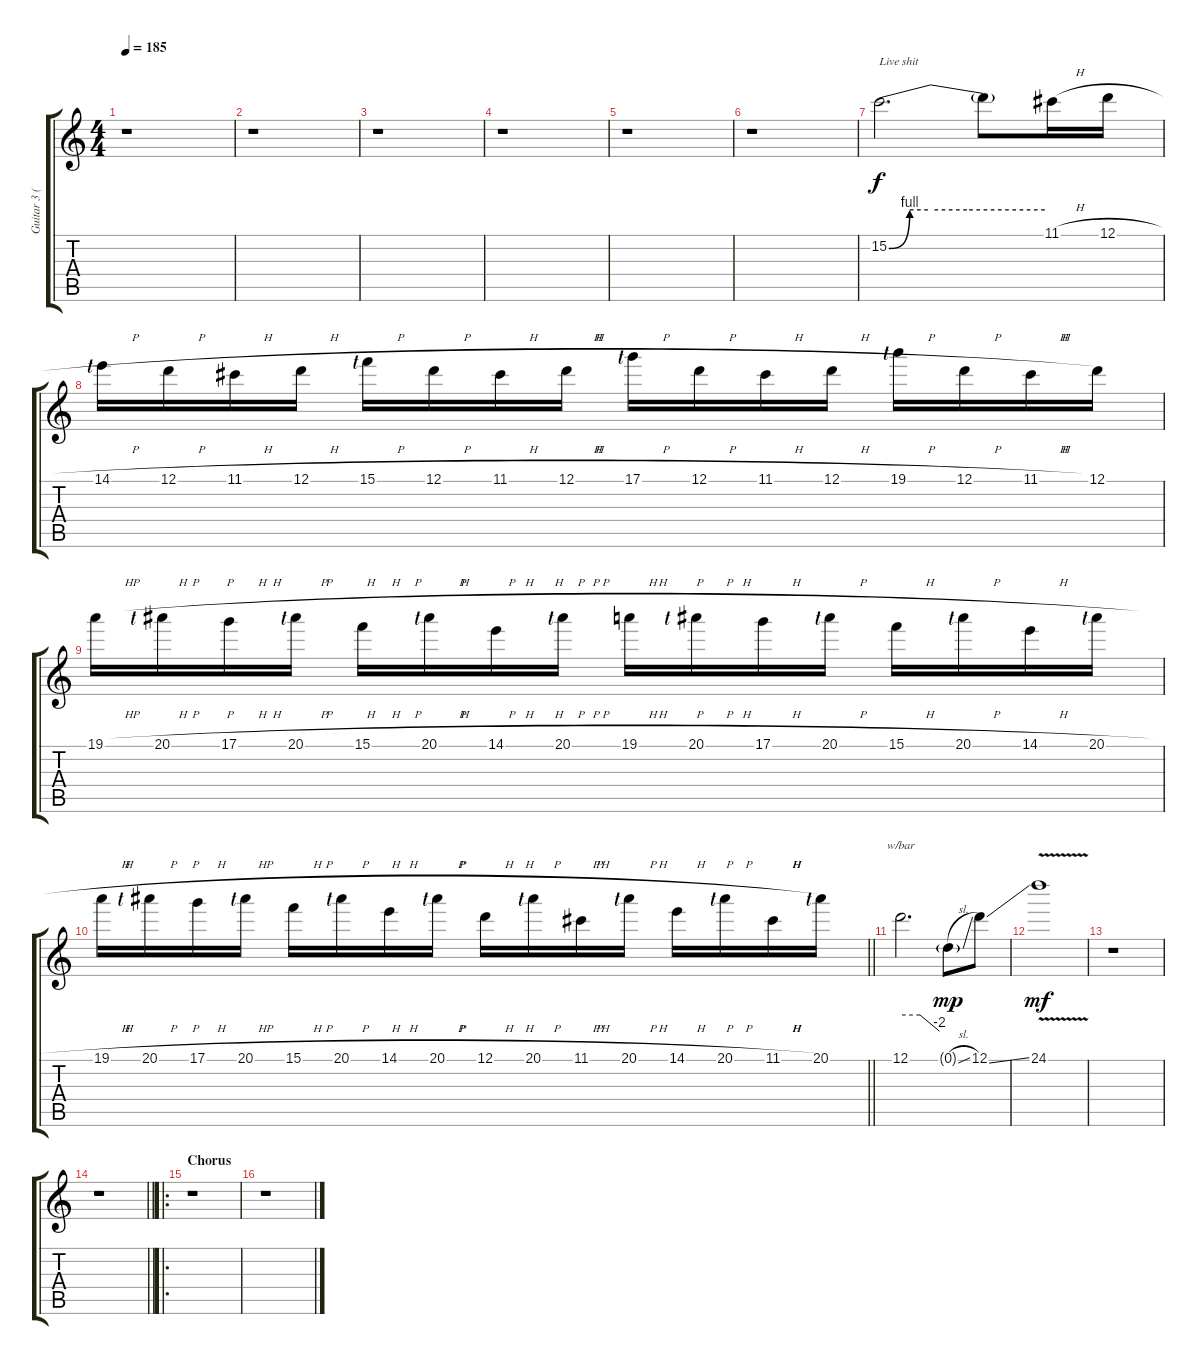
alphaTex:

\track ("Guitar 3 (Alexi lead)" "Guitar 3 (") {instrument overdrivenguitar}
\staff {score tabs}
\tuning (D4 A3 F3 C3 G2 D2) {hide}
\ts (4 4)
\tempo 185
\clef g2
\ks c
r.1{dy f} |
r.1 |
r.1 |
r.1 |
r.1 |
r.1 |
15.2{be (custom 0 0 8 4 15 4 30 4 60 4)}.2{d txt "Live shit" volume 14 balance 11 instrument overdrivenguitar} 15.2{t}.8 11.1{h}.16 12.1{h}.16 |
14.1{h lf 1}.16 12.1{h}.16 11.1{h}.16 12.1{h}.16 15.1{h lf 1}.16 12.1{h}.16 11.1{h}.16 12.1{h}.16 17.1{h lf 1}.16 12.1{h}.16 11.1{h}.16 12.1{h}.16 19.1{h lf 1}.16 12.1{h}.16 11.1{h}.16 12.1.16 |
19.1{h}.16 20.1{h lf 1}.16 17.1{h}.16 20.1{h lf 1}.16 15.1{h}.16 20.1{h lf 1}.16 14.1{h}.16 20.1{h lf 1}.16 19.1{h}.16 20.1{h lf 1}.16 17.1{h}.16 20.1{h lf 1}.16 15.1{h}.16 20.1{h lf 1}.16 14.1{h}.16 20.1{h lf 1}.16 |
\barLineRight lightlight
19.1{h}.16 20.1{h lf 1}.16 17.1{h}.16 20.1{h lf 1}.16 15.1{h}.16 20.1{h lf 1}.16 14.1{h}.16 20.1{h lf 1}.16 12.1{h}.16 20.1{h lf 1}.16 11.1{h}.16 20.1{h lf 1}.16 14.1{h}.16 20.1{h lf 1}.16 11.1{h}.16 20.1{lf 1}.16 |
12.1.2{d tbe (custom default 0 0 30 0 60 -8)} 0.1{sl g}.8{dy mp} 12.1{ss}.8 |
24.1{v}.1{dy mf} |
r.1 |
\barLineRight lightlight
r.1 |
\ro
\section ("" "Chorus")
r.1 |
r.1
